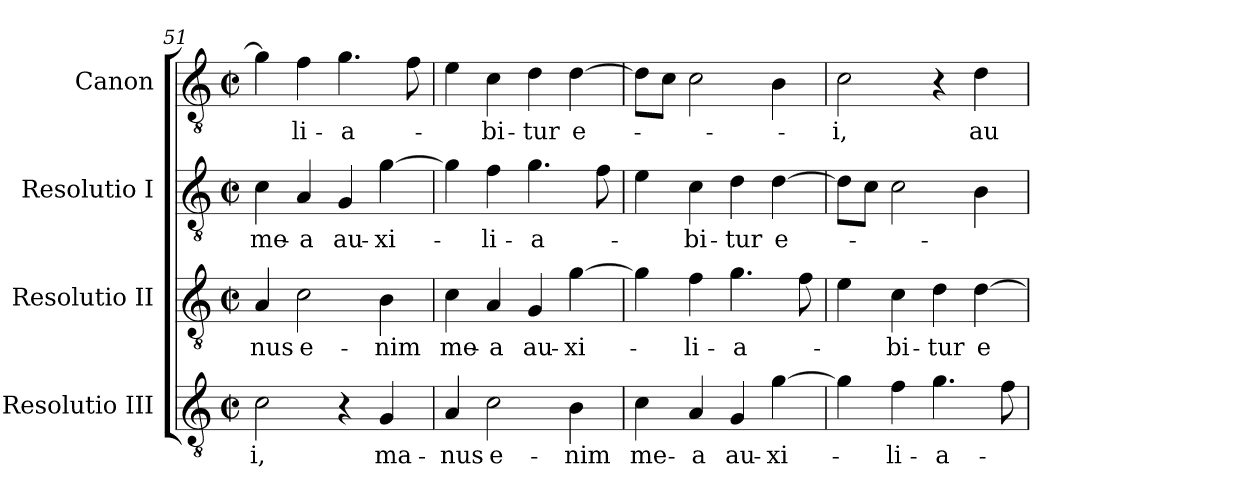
**kern	**text	**kern	**text	**kern	**text	**kern	**text
*part4	*part4	*part3	*part3	*part2	*part2	*part1	*part1
*staff4	*staff4	*staff3	*staff3	*staff2	*staff2	*staff1	*staff1
*I"Resolutio III	*	*I"Resolutio II	*	*I"Resolutio I	*	*I"Canon	*
*I'T.	*	*I'T.	*	*I'T.	*	*	*
!!LO:LB:g=z
*clefGv2	*	*clefGv2	*	*clefGv2	*	*clefGv2	*
*ITrd7c12	*	*ITrd7c12	*	*ITrd7c12	*	*ITrd7c12	*
*k[]	*	*k[]	*	*k[]	*	*k[]	*
*C:	*	*C:	*	*C:	*	*C:	*
*M2/2	*	*M2/2	*	*M2/2	*	*M2/2	*
*met(c|)	*	*met(c|)	*	*met(c|)	*	*met(c|)	*
=51	=51	=51	=51	=51	=51	=51	=51
!	!LO:LY:b:color=#000000	!	!	!	!	!	!
!	!	!	!LO:LY:b:color=#000000	!	!	!	!
!	!	!	!	!	!LO:LY:b:color=#000000	!	!
2Ci\	-i,	4AAi/	-nus	4Ci\	me-	4Gi\]	.
!	!	!	!LO:LY:b:color=#000000	!	!	!	!
!	!	!	!	!	!LO:LY:b:color=#000000	!	!
!	!	!	!	!	!	!	!LO:LY:b:color=#000000
.	.	2Ci\	e-	4AAi/	-a	4Fi\	-li-
!	!	!	!	!	!LO:LY:b:color=#000000	!	!
!	!	!	!	!	!	!	!LO:LY:b:color=#000000
4r	.	.	.	4GGi/	au-	4.Gi\	-a-
!	!LO:LY:b:color=#000000	!	!	!	!	!	!
!	!	!	!LO:LY:b:color=#000000	!	!	!	!
!	!	!	!	!	!LO:LY:b:color=#000000	!	!
4GGi/	ma-	4BBi\	-nim	[>4Gi\	-xi-	.	.
.	.	.	.	.	.	8Fi\	.
=52	=52	=52	=52	=52	=52	=52	=52
!	!LO:LY:b:color=#000000	!	!	!	!	!	!
!	!	!	!LO:LY:b:color=#000000	!	!	!	!
4AAi/	-nus	4Ci\	me-	4Gi\]	.	4Ei\	.
!	!LO:LY:b:color=#000000	!	!	!	!	!	!
!	!	!	!LO:LY:b:color=#000000	!	!	!	!
!	!	!	!	!	!LO:LY:b:color=#000000	!	!
!	!	!	!	!	!	!	!LO:LY:b:color=#000000
2Ci\	e-	4AAi/	-a	4Fi\	-li-	4Ci\	-bi-
!	!	!	!LO:LY:b:color=#000000	!	!	!	!
!	!	!	!	!	!LO:LY:b:color=#000000	!	!
!	!	!	!	!	!	!	!LO:LY:b:color=#000000
.	.	4GGi/	au-	4.Gi\	-a-	4Di\	-tur
!	!LO:LY:b:color=#000000	!	!	!	!	!	!
!	!	!	!LO:LY:b:color=#000000	!	!	!	!
!	!	!	!	!	!	!	!LO:LY:b:color=#000000
4BBi\	-nim	[>4Gi\	-xi-	.	.	[>4Di\	e-
.	.	.	.	8Fi\	.	.	.
=53	=53	=53	=53	=53	=53	=53	=53
!	!LO:LY:b:color=#000000	!	!	!	!	!	!
4Ci\	me-	4Gi\]	.	4Ei\	.	8Di\L]	.
.	.	.	.	.	.	8Ci\J	.
!	!LO:LY:b:color=#000000	!	!	!	!	!	!
!	!	!	!LO:LY:b:color=#000000	!	!	!	!
!	!	!	!	!	!LO:LY:b:color=#000000	!	!
4AAi/	-a	4Fi\	-li-	4Ci\	-bi-	2Ci\	.
!	!LO:LY:b:color=#000000	!	!	!	!	!	!
!	!	!	!LO:LY:b:color=#000000	!	!	!	!
!	!	!	!	!	!LO:LY:b:color=#000000	!	!
4GGi/	au-	4.Gi\	-a-	4Di\	-tur	.	.
!	!LO:LY:b:color=#000000	!	!	!	!	!	!
!	!	!	!	!	!LO:LY:b:color=#000000	!	!
[>4Gi\	-xi-	.	.	[>4Di\	e-	4BBi\	.
.	.	8Fi\	.	.	.	.	.
=54	=54	=54	=54	=54	=54	=54	=54
!	!	!	!	!	!	!	!LO:LY:b:color=#000000
4Gi\]	.	4Ei\	.	8Di\L]	.	2Ci\	-i,
.	.	.	.	8Ci\J	.	.	.
!	!LO:LY:b:color=#000000	!	!	!	!	!	!
!	!	!	!LO:LY:b:color=#000000	!	!	!	!
4Fi\	-li-	4Ci\	-bi-	2Ci\	.	.	.
!	!LO:LY:b:color=#000000	!	!	!	!	!	!
!	!	!	!LO:LY:b:color=#000000	!	!	!	!
4.Gi\	-a-	4Di\	-tur	.	.	4r	.
!	!	!	!LO:LY:b:color=#000000	!	!	!	!
!	!	!	!	!	!	!	!LO:LY:b:color=#000000
.	.	[>4Di\	e-	4BBi\	.	4Di\	au-
8Fi\	.	.	.	.	.	.	.
=	=	=	=	=	=	=	=
*-	*-	*-	*-	*-	*-	*-	*-
